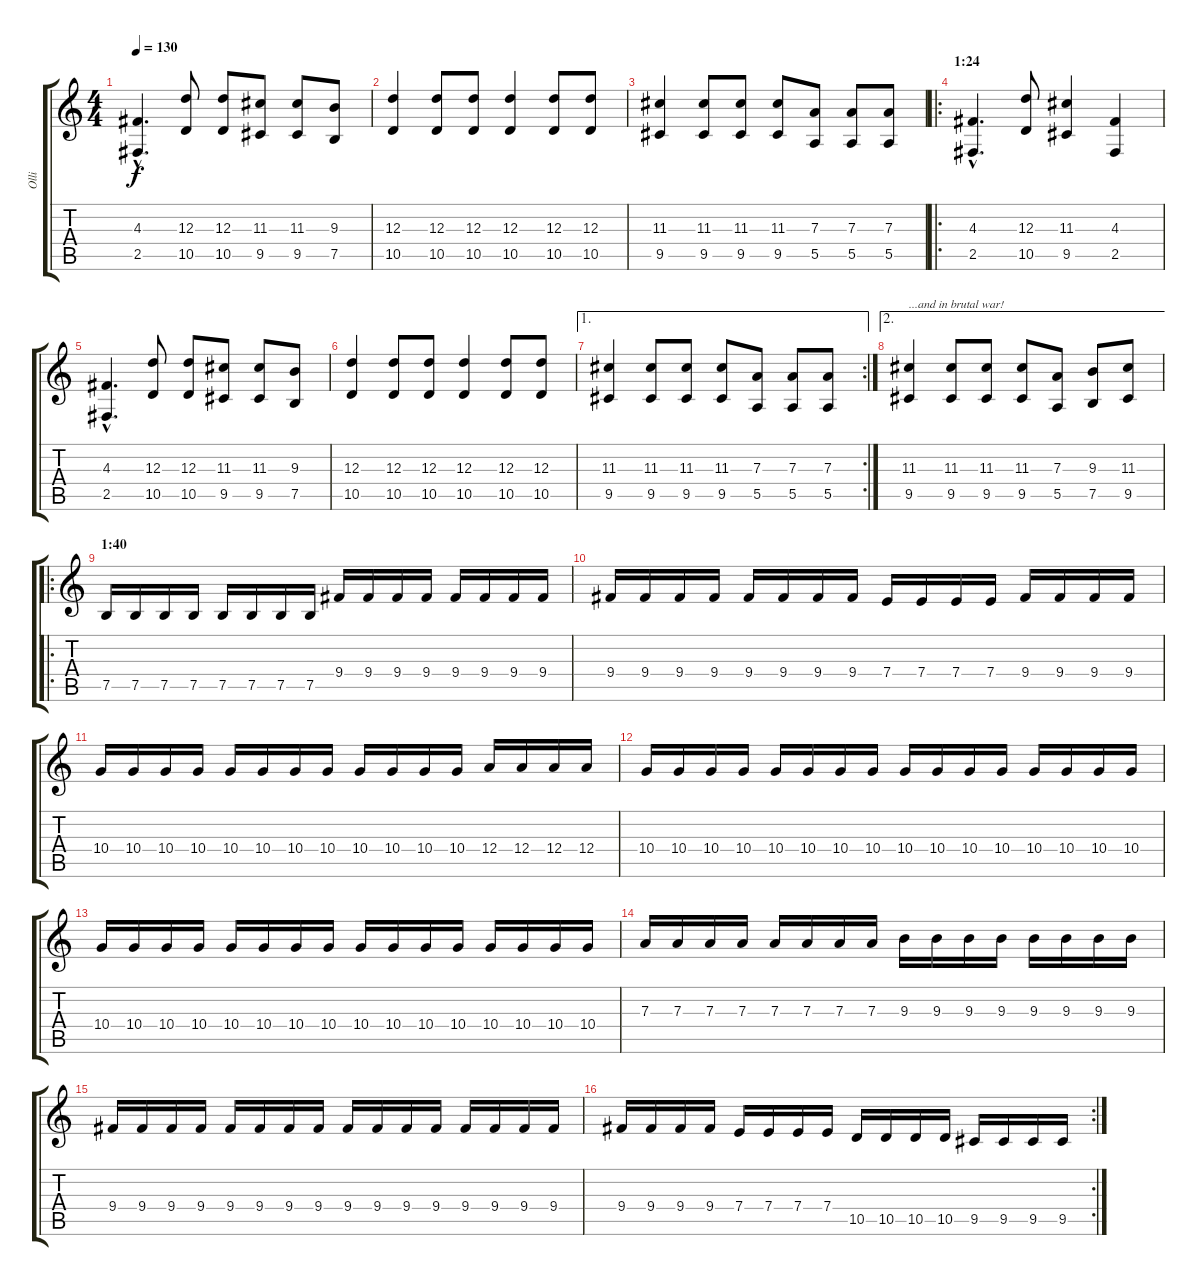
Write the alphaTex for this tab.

\track ("Olli" "Olli") {instrument distortionguitar}
\staff {score tabs}
\tuning (B3 Gb3 D3 A2 E2 B1) {hide}
\ts (4 4)
\tempo 130
\clef g2
\ks c
(4.3{hac} 2.5{hac}).4{d dy f} (12.3 10.5).8 (12.3 10.5).8 (11.3 9.5).8 (11.3 9.5).8 (9.3 7.5).8 |
(12.3 10.5).4 (12.3 10.5).8 (12.3 10.5).8 (12.3 10.5).4 (12.3 10.5).8 (12.3 10.5).8 |
(11.3 9.5).4 (11.3 9.5).8 (11.3 9.5).8 (11.3 9.5).8 (7.3 5.5).8 (7.3 5.5).8 (7.3 5.5).8 |
\ro
\section ("" "1:24")
(4.3{hac} 2.5{hac}).4{d} (12.3 10.5).8 (11.3 9.5).4 (4.3 2.5).4 |
(4.3{hac} 2.5{hac}).4{d} (12.3 10.5).8 (12.3 10.5).8 (11.3 9.5).8 (11.3 9.5).8 (9.3 7.5).8 |
(12.3 10.5).4 (12.3 10.5).8 (12.3 10.5).8 (12.3 10.5).4 (12.3 10.5).8 (12.3 10.5).8 |
\ae 1
\rc 2
(11.3 9.5).4 (11.3 9.5).8 (11.3 9.5).8 (11.3 9.5).8 (7.3 5.5).8 (7.3 5.5).8 (7.3 5.5).8 |
\ae 2
(11.3 9.5).4{txt "...and in brutal war!"} (11.3 9.5).8 (11.3 9.5).8 (11.3 9.5).8 (7.3 5.5).8 (9.3 7.5).8 (11.3 9.5).8 |
\ro
\section ("" "1:40")
7.5.16 7.5.16 7.5.16 7.5.16 7.5.16 7.5.16 7.5.16 7.5.16 9.4.16 9.4.16 9.4.16 9.4.16 9.4.16 9.4.16 9.4.16 9.4.16 |
9.4.16 9.4.16 9.4.16 9.4.16 9.4.16 9.4.16 9.4.16 9.4.16 7.4.16 7.4.16 7.4.16 7.4.16 9.4.16 9.4.16 9.4.16 9.4.16 |
10.4.16 10.4.16 10.4.16 10.4.16 10.4.16 10.4.16 10.4.16 10.4.16 10.4.16 10.4.16 10.4.16 10.4.16 12.4.16 12.4.16 12.4.16 12.4.16 |
10.4.16 10.4.16 10.4.16 10.4.16 10.4.16 10.4.16 10.4.16 10.4.16 10.4.16 10.4.16 10.4.16 10.4.16 10.4.16 10.4.16 10.4.16 10.4.16 |
10.4.16 10.4.16 10.4.16 10.4.16 10.4.16 10.4.16 10.4.16 10.4.16 10.4.16 10.4.16 10.4.16 10.4.16 10.4.16 10.4.16 10.4.16 10.4.16 |
7.3.16 7.3.16 7.3.16 7.3.16 7.3.16 7.3.16 7.3.16 7.3.16 9.3.16 9.3.16 9.3.16 9.3.16 9.3.16 9.3.16 9.3.16 9.3.16 |
9.4.16 9.4.16 9.4.16 9.4.16 9.4.16 9.4.16 9.4.16 9.4.16 9.4.16 9.4.16 9.4.16 9.4.16 9.4.16 9.4.16 9.4.16 9.4.16 |
\rc 2
9.4.16 9.4.16 9.4.16 9.4.16 7.4.16 7.4.16 7.4.16 7.4.16 10.5.16 10.5.16 10.5.16 10.5.16 9.5.16 9.5.16 9.5.16 9.5.16
